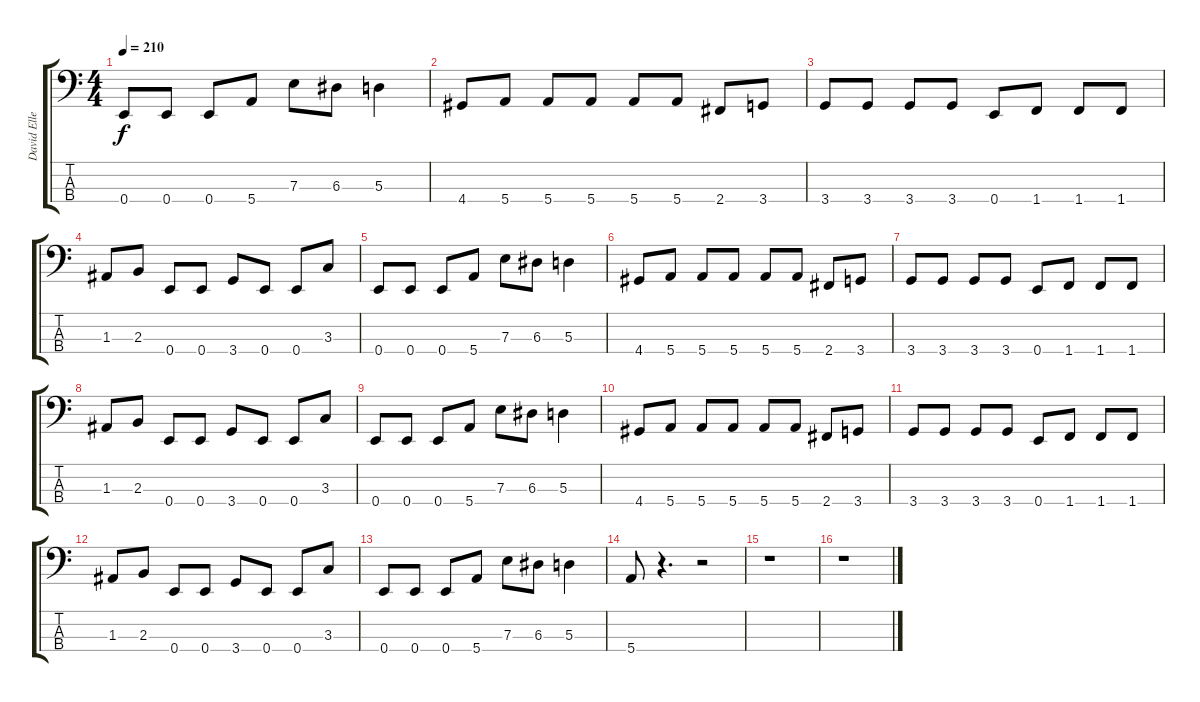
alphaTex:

\track ("David Ellefson" "David Elle") {instrument electricbassfinger}
\staff {score tabs}
\tuning (G2 D2 A1 E1) {hide}
\ts (4 4)
\tempo 210
\clef f4
\ks c
0.4.8{dy f} 0.4.8 0.4.8 5.4.8 7.3.8 6.3.8 5.3.4 |
4.4.8 5.4.8 5.4.8 5.4.8 5.4.8 5.4.8 2.4.8 3.4.8 |
3.4.8 3.4.8 3.4.8 3.4.8 0.4.8 1.4.8 1.4.8 1.4.8 |
1.3.8 2.3.8 0.4.8 0.4.8 3.4.8 0.4.8 0.4.8 3.3.8 |
0.4.8 0.4.8 0.4.8 5.4.8 7.3.8 6.3.8 5.3.4 |
4.4.8 5.4.8 5.4.8 5.4.8 5.4.8 5.4.8 2.4.8 3.4.8 |
3.4.8 3.4.8 3.4.8 3.4.8 0.4.8 1.4.8 1.4.8 1.4.8 |
1.3.8 2.3.8 0.4.8 0.4.8 3.4.8 0.4.8 0.4.8 3.3.8 |
0.4.8 0.4.8 0.4.8 5.4.8 7.3.8 6.3.8 5.3.4 |
4.4.8 5.4.8 5.4.8 5.4.8 5.4.8 5.4.8 2.4.8 3.4.8 |
3.4.8 3.4.8 3.4.8 3.4.8 0.4.8 1.4.8 1.4.8 1.4.8 |
1.3.8 2.3.8 0.4.8 0.4.8 3.4.8 0.4.8 0.4.8 3.3.8 |
0.4.8 0.4.8 0.4.8 5.4.8 7.3.8 6.3.8 5.3.4 |
5.4.8 r.4{d} r.2 |
r.1 |
r.1
